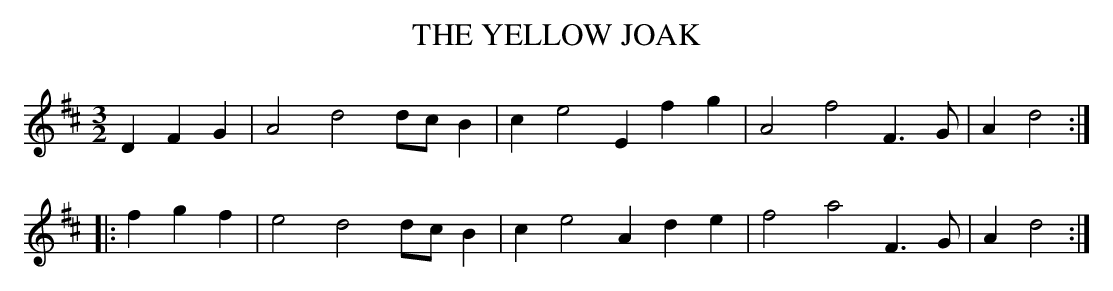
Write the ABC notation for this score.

X:1
T:THE YELLOW JOAK
M:3/2
L:1/8
K:D
D2 F2 G2 | A4 d4 dc B2 | c2 e4 E2 f2 g2 | A4 f4 F3 G | A2 d4 :|
|: f2 g2 f2 | e4 d4 dc B2 | c2 e4 A2 d2 e2 | f4 a4 F3 G | A2 d4 :|
